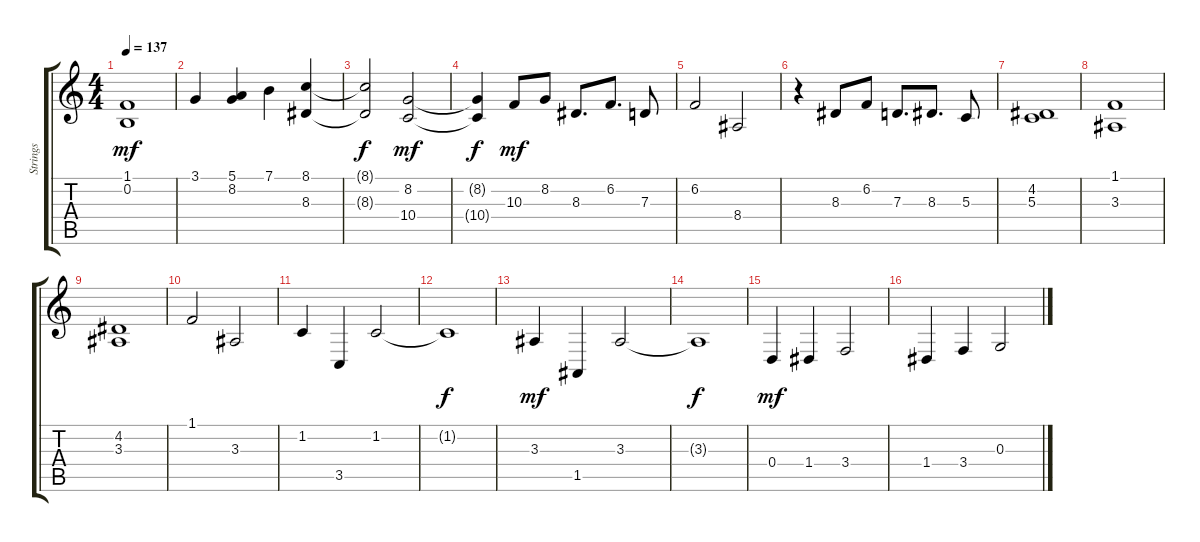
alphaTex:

\track ("Strings" "Strings") {instrument stringensemble1}
\staff {score tabs}
\tuning (E4 B3 G3 D3 A2 E2) {hide}
\ts (4 4)
\tempo 137
\clef g2
\ks c
(1.1 0.2).1{dy mf} |
3.1.4 (5.1 8.2).4 7.1.4 (8.1 8.3).4 |
(8.1{t} 8.3{t}).2{dy f} (8.2 10.4).2{dy mf} |
(8.2{t} 10.4{t}).4{dy f} 10.3.8{dy mf} 8.2.8 8.3.8{d} 6.2.8{d} 7.3.8 |
6.2.2 8.4.2 |
r.4 8.3.8 6.2.8 7.3.8{d} 8.3.8{d} 5.3.8 |
(4.2 5.3).1 |
(1.1 3.3).1 |
(4.2 3.3).1 |
1.1.2 3.3.2 |
1.2.4 3.5.4 1.2.2 |
1.2{t}.1{dy f} |
3.3.4{dy mf} 1.5.4 3.3.2 |
3.3{t}.1{dy f} |
0.4.4{dy mf} 1.4.4 3.4.2 |
1.4.4 3.4.4 0.3.2
